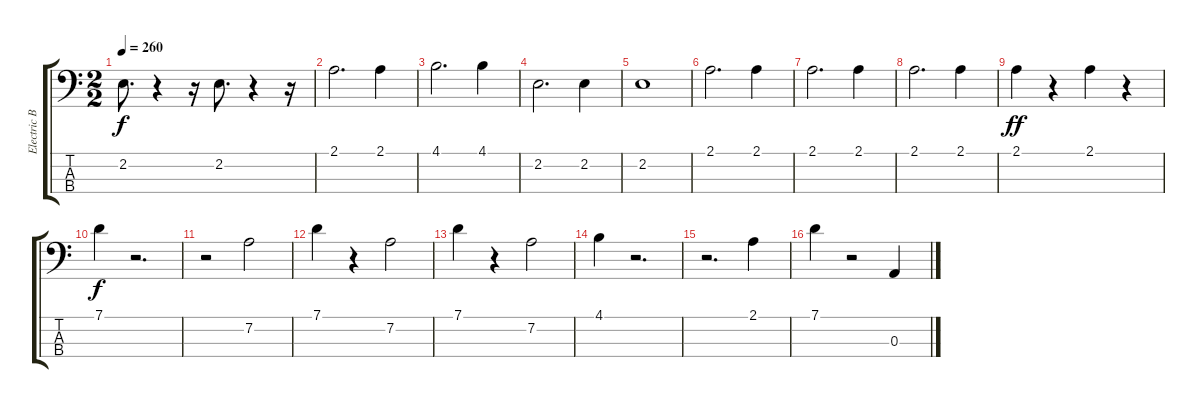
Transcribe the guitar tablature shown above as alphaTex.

\track ("Electric Bass (pick)" "Electric B") {instrument electricbasspick}
\staff {score tabs}
\tuning (G2 D2 A1 E1) {hide}
\ts (2 2)
\tempo 260
\clef f4
\ks c
2.2.8{d dy f} r.4 r.16 2.2.8{d} r.4 r.16 |
2.1.2{d} 2.1.4 |
4.1.2{d} 4.1.4 |
2.2.2{d} 2.2.4 |
2.2.1 |
2.1.2{d} 2.1.4 |
2.1.2{d} 2.1.4 |
2.1.2{d} 2.1.4 |
2.1.4{dy ff} r.4 2.1.4 r.4 |
7.1.4{dy f} r.2{d} |
r.2 7.2.2 |
7.1.4 r.4 7.2.2 |
7.1.4 r.4 7.2.2 |
4.1.4 r.2{d} |
r.2{d} 2.1.4 |
7.1.4 r.2 0.3.4
